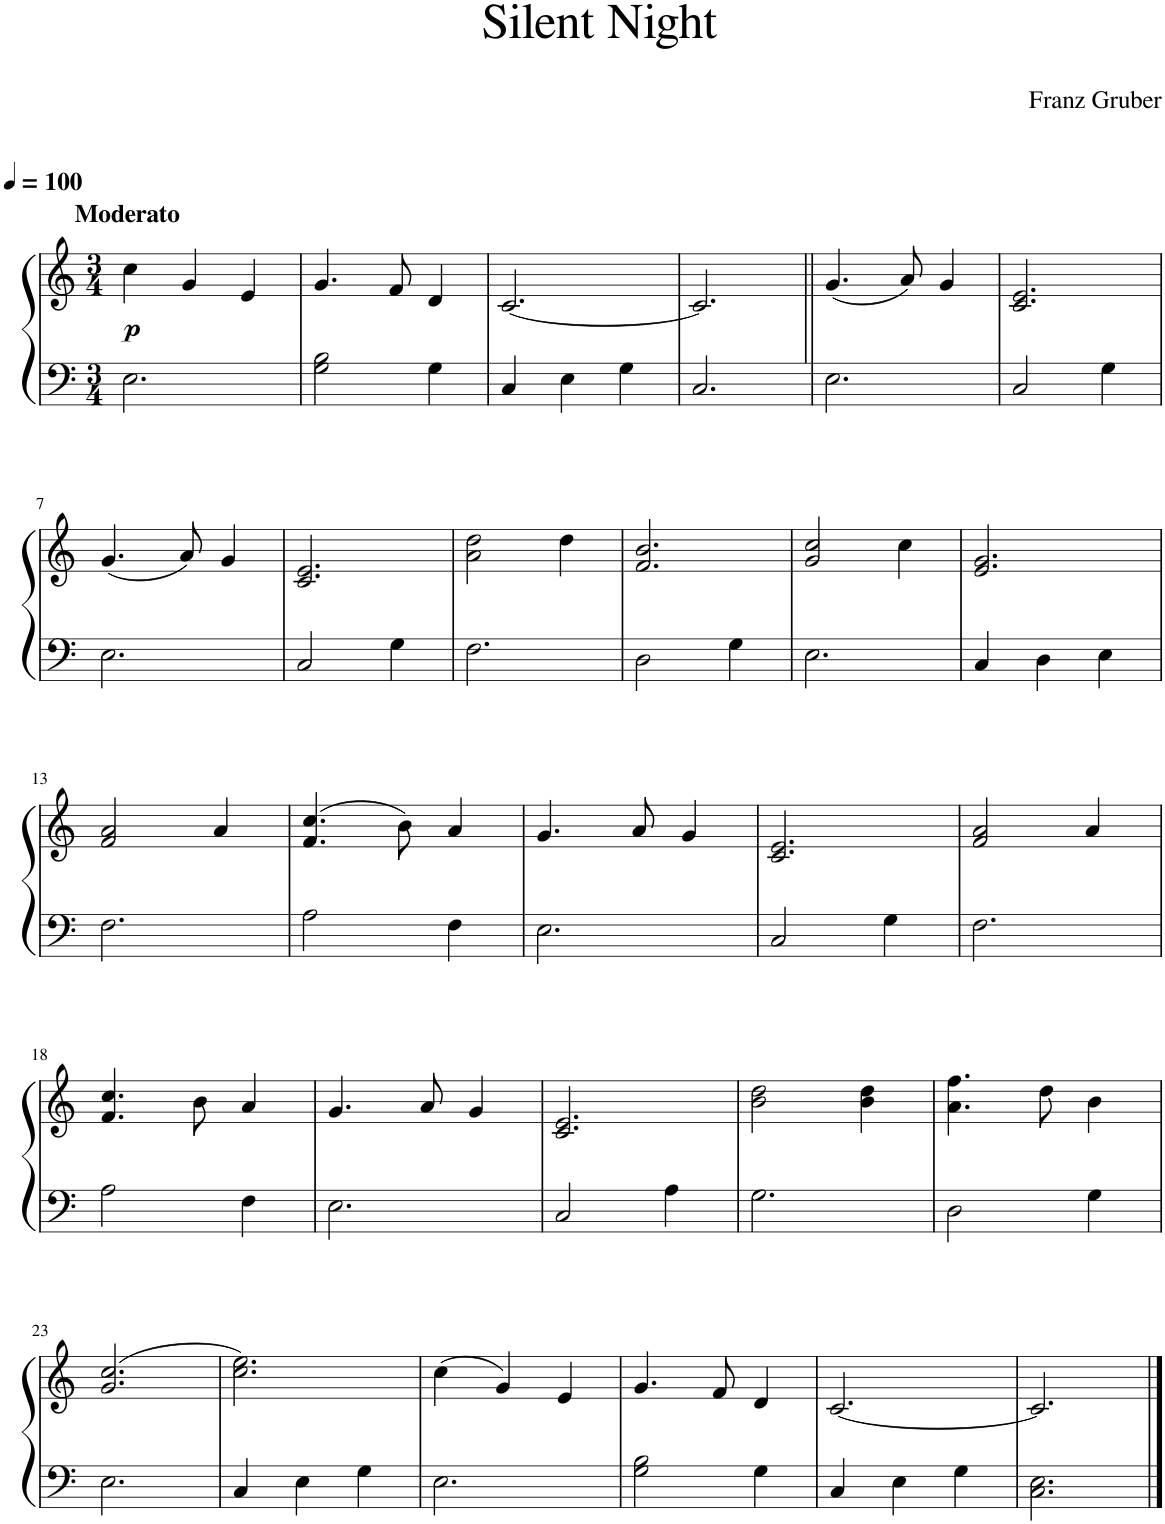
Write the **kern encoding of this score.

**kern	**kern	**dynam
*part1	*part1	*part1
*staff2	*staff1	*staff1/2
*I"Piano	*	*
*I'Pno.	*	*
*clefF4	*clefG2	*
*k[]	*k[]	*
*M3/4	*M3/4	*
*MM100	*MM100	*
=1	=1	=1
!	!LO:TX:a:B:t=Moderato	!
!	!	!LO:DY:b
2.E\	4cc\	p
.	4g/	.
.	4e/	.
=2	=2	=2
2G\ 2B\	4.g/	.
.	8f/	.
4G\	4d/	.
=3	=3	=3
4C/	[2.c/	.
4E\	.	.
4G\	.	.
=4	=4	=4
2.C/	2.c/]	.
=5||	=5||	=5||
2.E\	(4.g/	.
.	8a/)	.
.	4g/	.
=6	=6	=6
2C/	2.c/ 2.e/	.
4G\	.	.
!!LO:LB:g=z
=7	=7	=7
2.E\	(4.g/	.
.	8a/)	.
.	4g/	.
=8	=8	=8
2C/	2.c/ 2.e/	.
4G\	.	.
=9	=9	=9
2.F\	2a\ 2dd\	.
.	4dd\	.
=10	=10	=10
2D\	2.f/ 2.b/	.
4G\	.	.
=11	=11	=11
2.E\	2g/ 2cc/	.
.	4cc\	.
=12	=12	=12
4C/	2.e/ 2.g/	.
4D\	.	.
4E\	.	.
!!LO:LB:g=z
=13	=13	=13
2.F\	2f/ 2a/	.
.	4a/	.
=14	=14	=14
2A\	(4.f/ 4.cc/	.
.	8b\)	.
4F\	4a/	.
=15	=15	=15
2.E\	4.g/	.
.	8a/	.
.	4g/	.
=16	=16	=16
2C/	2.c/ 2.e/	.
4G\	.	.
=17	=17	=17
2.F\	2f/ 2a/	.
.	4a/	.
!!LO:LB:g=z
=18	=18	=18
2A\	4.f/ 4.cc/	.
.	8b\	.
4F\	4a/	.
=19	=19	=19
2.E\	4.g/	.
.	8a/	.
.	4g/	.
=20	=20	=20
2C/	2.c/ 2.e/	.
4A\	.	.
=21	=21	=21
2.G\	2b\ 2dd\	.
.	4b\ 4dd\	.
=22	=22	=22
2D\	4.a\ 4.ff\	.
.	8dd\	.
4G\	4b\	.
!!LO:LB:g=z
=23	=23	=23
2.E\	(2.g/ 2.cc/	.
=24	=24	=24
4C/	2.cc\ 2.ee\)	.
4E\	.	.
4G\	.	.
=25	=25	=25
2.E\	(4cc\	.
.	4g/)	.
.	4e/	.
=26	=26	=26
2G\ 2B\	4.g/	.
.	8f/	.
4G\	4d/	.
=27	=27	=27
4C/	[2.c/	.
4E\	.	.
4G\	.	.
=28	=28	=28
2.C\ 2.E\	2.c/]	.
==	==	==
*-	*-	*-
